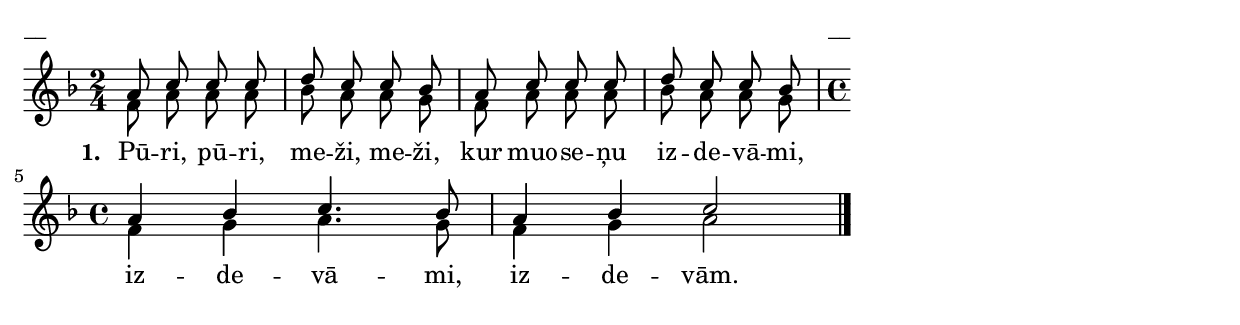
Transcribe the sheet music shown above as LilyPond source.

\version "2.13.18"
\paper {
line-width = 14\cm
left-margin = 0.4\cm
between-system-padding = 0.1\cm
between-system-space = 0.1\cm
}
% SBTZK, p.121
\layout {
indent = #0
ragged-last = ##f
}


voiceA = \relative c'' {
\clef "treble"
\key f \major
\time 2/4
a8 c c c | d c c bes | a c c c | d c c bes |
\time 4/4 a4 bes c4. bes8 | a4 bes c2 \bar"|."
}

lyricA = \lyricmode {
\set stanza = "1. "
Pū -- ri, pū -- ri, me -- ži, me -- ži, kur muo -- se -- ņu iz -- de -- vā -- mi,
iz -- de -- vā -- mi, iz -- de -- vām.
}

voiceB= \relative c' {
\clef "treble"
\key f \major
\time 2/4
f8 a a a | bes a a g | f a a a | bes a a g |
\time 4/4 f4 g a4. g8 | f4 g a2 \bar"|."
}

fullScore = <<
%\new ChordNames { \chordsA }
\new Staff {
<<
\new Voice = "voiceA" { \voiceOne \autoBeamOff \voiceA }
\lyricsto "voiceA" \new Lyrics  \lyricA
\new Voice = "voiceB" { \voiceTwo \autoBeamOff \voiceB }
>>
}
>>



\score {
\fullScore
\header { piece = "__" opus = "__" }
}
\markup { \with-color #(x11-color 'white) \sans \smaller "__" }
\score {
\unfoldRepeats
\fullScore
\midi {
\context { \Staff \remove "Staff_performer" }
\context { \Voice \consists "Staff_performer" }
}
}


